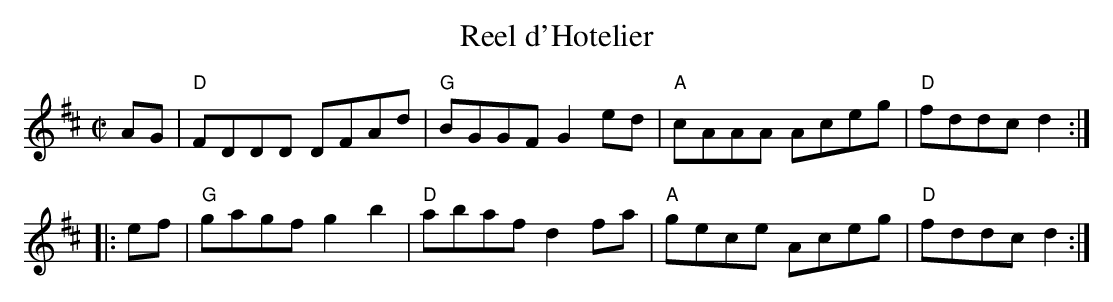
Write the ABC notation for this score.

X:1
T: Reel d'Hotelier
M: C|
K: D
   AG | "D"FDDD DFAd | "G"BGGF G2ed | "A"cAAA Aceg | "D"fddc d2 :|
|: ef | "G"gagf g2b2 | "D"abaf d2fa | "A"gece Aceg | "D"fddc d2 :|
